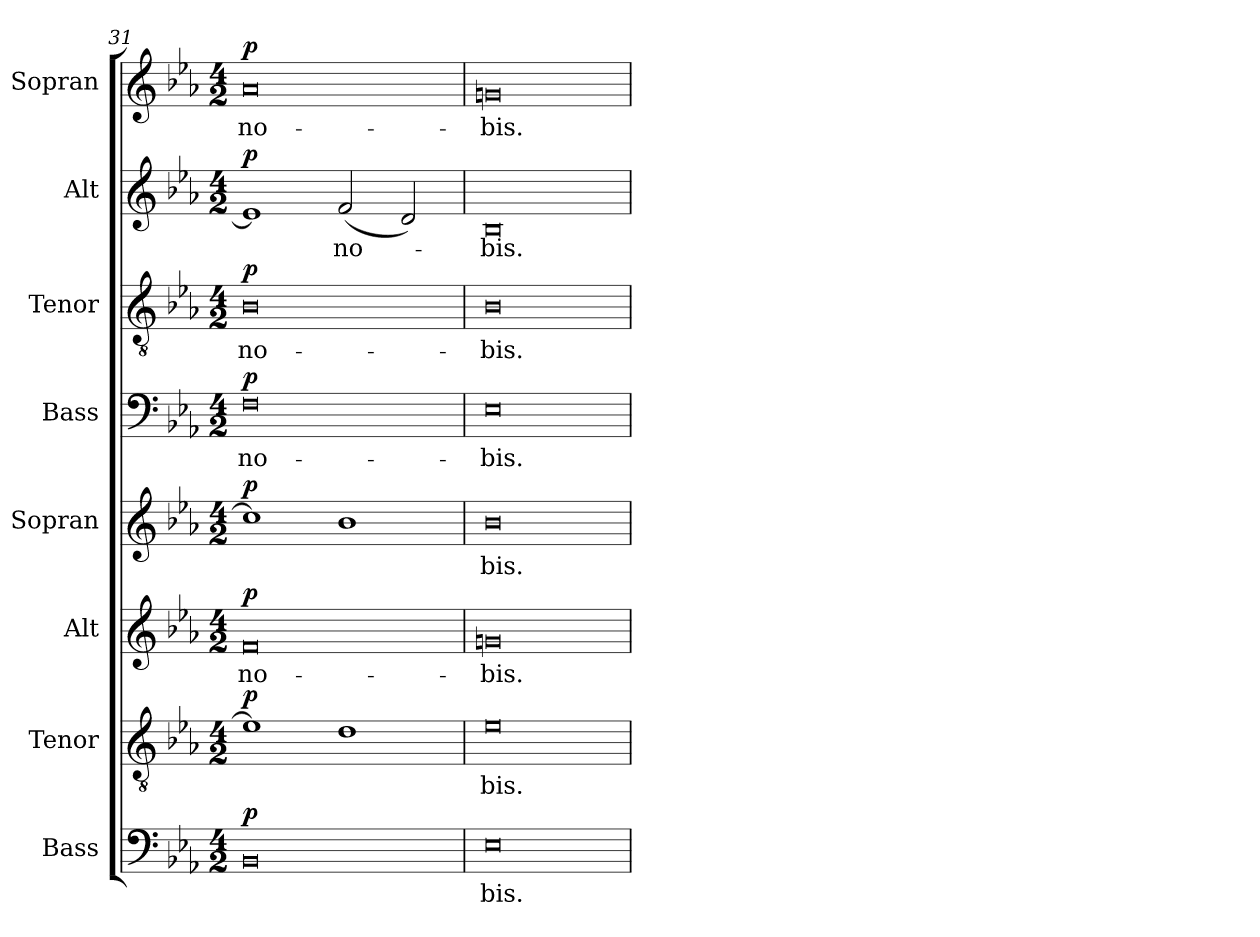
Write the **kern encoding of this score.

**kern	**text	**dynam	**kern	**text	**dynam	**kern	**text	**dynam	**kern	**text	**dynam	**kern	**text	**dynam	**kern	**text	**dynam	**kern	**text	**dynam	**kern	**text	**dynam
*part8	*part8	*part8	*part7	*part7	*part7	*part6	*part6	*part6	*part5	*part5	*part5	*part4	*part4	*part4	*part3	*part3	*part3	*part2	*part2	*part2	*part1	*part1	*part1
*staff8	*staff8	*staff8	*staff7	*staff7	*staff7	*staff6	*staff6	*staff6	*staff5	*staff5	*staff5	*staff4	*staff4	*staff4	*staff3	*staff3	*staff3	*staff2	*staff2	*staff2	*staff1	*staff1	*staff1
*I"Bass	*	*	*I"Tenor	*	*	*I"Alt	*	*	*I"Sopran	*	*	*I"Bass	*	*	*I"Tenor	*	*	*I"Alt	*	*	*I"Sopran	*	*
*I'B.	*	*	*I'T.	*	*	*I'A.	*	*	*I'S.	*	*	*I'B.	*	*	*I'T.	*	*	*I'A.	*	*	*I'S.	*	*
!!LO:PB:g=z
*clefF4	*	*	*clefGv2	*	*	*clefG2	*	*	*clefG2	*	*	*clefF4	*	*	*clefGv2	*	*	*clefG2	*	*	*clefG2	*	*
*k[b-e-a-]	*	*	*k[b-e-a-]	*	*	*k[b-e-a-]	*	*	*k[b-e-a-]	*	*	*k[b-e-a-]	*	*	*k[b-e-a-]	*	*	*k[b-e-a-]	*	*	*k[b-e-a-]	*	*
*E-:	*	*	*E-:	*	*	*E-:	*	*	*E-:	*	*	*E-:	*	*	*E-:	*	*	*E-:	*	*	*E-:	*	*
*M4/2	*	*	*M4/2	*	*	*M4/2	*	*	*M4/2	*	*	*M4/2	*	*	*M4/2	*	*	*M4/2	*	*	*M4/2	*	*
=31	=31	=31	=31	=31	=31	=31	=31	=31	=31	=31	=31	=31	=31	=31	=31	=31	=31	=31	=31	=31	=31	=31	=31
!	!	!LO:DY:a	!	!	!LO:DY:a	!	!LO:LY:b	!LO:DY:a	!	!	!LO:DY:a	!	!LO:LY:b	!LO:DY:a	!	!LO:LY:b	!LO:DY:a	!	!	!LO:DY:a	!	!LO:LY:b	!LO:DY:a
0BB-	.	p	1e-]	.	p	0f	no-	p	1cc-]	.	p	0F	no-	p	0B-	no-	p	1e-]	.	p	0a-	no-	p
!	!	!	!	!	!	!	!	!	!	!	!	!	!	!	!	!	!	!	!LO:LY:b	!	!	!	!
.	.	.	1d	.	.	.	.	.	1b-	.	.	.	.	.	.	.	.	(<2f/	no-	.	.	.	.
.	.	.	.	.	.	.	.	.	.	.	.	.	.	.	.	.	.	2d/)	.	.	.	.	.
=32	=32	=32	=32	=32	=32	=32	=32	=32	=32	=32	=32	=32	=32	=32	=32	=32	=32	=32	=32	=32	=32	=32	=32
!	!LO:LY:b	!	!	!LO:LY:b	!	!	!LO:LY:b	!	!	!LO:LY:b	!	!	!LO:LY:b	!	!	!LO:LY:b	!	!	!LO:LY:b	!	!	!LO:LY:b	!
0E-	-bis.	.	0e-	-bis.	.	0gn	-bis.	.	0b-	-bis.	.	0E-	-bis.	.	0B-	-bis.	.	0B-	-bis.	.	0gn	-bis.	.
=	=	=	=	=	=	=	=	=	=	=	=	=	=	=	=	=	=	=	=	=	=	=	=
*-	*-	*-	*-	*-	*-	*-	*-	*-	*-	*-	*-	*-	*-	*-	*-	*-	*-	*-	*-	*-	*-	*-	*-
